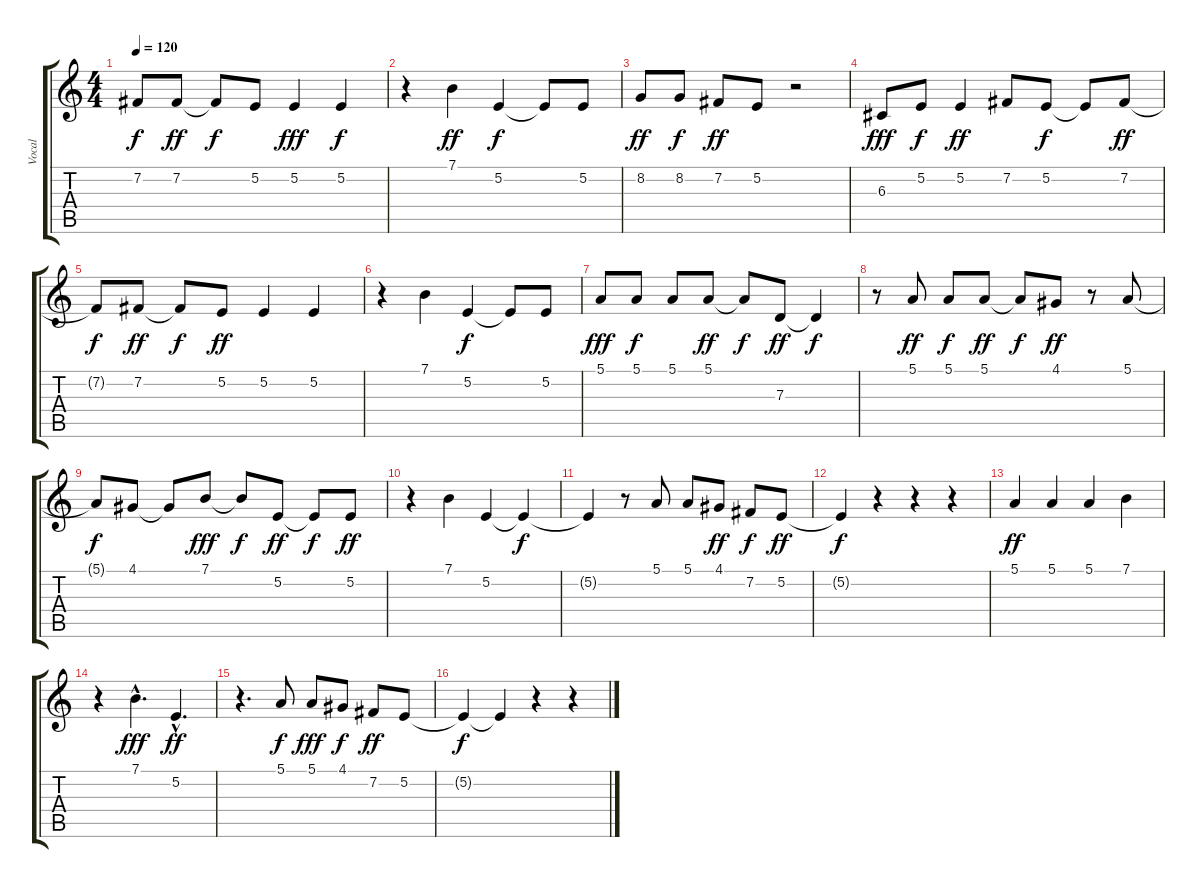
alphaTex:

\track ("Vocal" "Vocal") {instrument violin}
\staff {score tabs}
\tuning (E4 B3 G3 D3 A2 E2) {hide}
\ts (4 4)
\tempo 120
\clef g2
\ks c
7.2{t}.8{dy f} 7.2.8{dy ff} 7.2{t}.8{dy f} 5.2.8 5.2.4{dy fff} 5.2.4{dy f} |
r.4 7.1.4{dy ff} 5.2.4{dy f} 5.2{t}.8 5.2.8 |
8.2.8{dy ff} 8.2.8{dy f} 7.2.8{dy ff} 5.2.8 r.2 |
6.3.8{dy fff} 5.2.8{dy f} 5.2.4{dy ff} 7.2.8 5.2.8{dy f} 5.2{t}.8 7.2.8{dy ff} |
7.2{t}.8{dy f} 7.2.8{dy ff} 7.2{t}.8{dy f} 5.2.8{dy ff} 5.2.4 5.2.4 |
r.4 7.1.4 5.2.4{dy f} 5.2{t}.8 5.2.8 |
5.1.8{dy fff} 5.1.8{dy f} 5.1.8 5.1.8{dy ff} 5.1{t}.8{dy f} 7.3.8{dy ff} 7.3{t}.4{dy f} |
r.8 5.1.8{dy ff} 5.1.8{dy f} 5.1.8{dy ff} 5.1{t}.8{dy f} 4.1.8{dy ff} r.8 5.1.8 |
5.1{t}.8{dy f} 4.1.8 4.1{t}.8 7.1.8{dy fff} 7.1{t}.8{dy f} 5.2.8{dy ff} 5.2{t}.8{dy f} 5.2.8{dy ff} |
r.4 7.1.4 5.2.4 5.2{t}.4{dy f} |
5.2{t}.4 r.8 5.1.8 5.1.8 4.1.8{dy ff} 7.2.8{dy f} 5.2.8{dy ff} |
5.2{t}.4{dy f} r.4 r.4 r.4 |
5.1.4{dy ff} 5.1.4 5.1.4 7.1.4 |
r.4 7.1{hac}.4{d dy fff} 5.2{hac}.4{d dy ff} |
r.4{d} 5.1.8{dy f} 5.1.8{dy fff} 4.1.8{dy f} 7.2.8{dy ff} 5.2.8 |
5.2{t}.4{dy f} 5.2{t}.4 r.4 r.4
